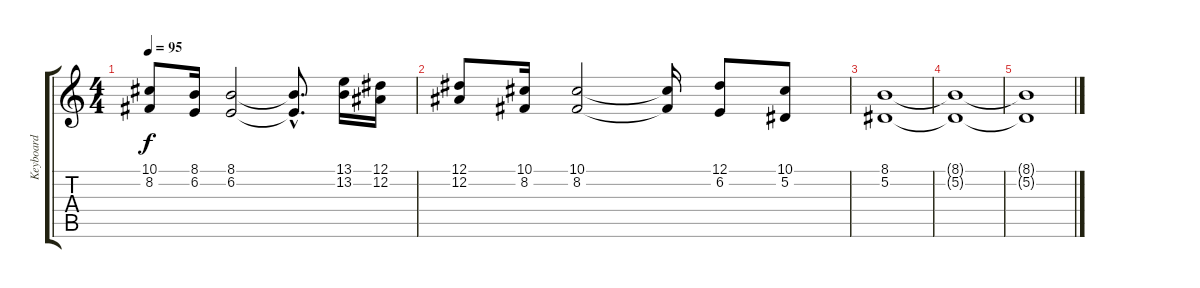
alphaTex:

\track ("Keyboard" "Keyboard") {instrument synthstrings2}
\staff {score tabs}
\tuning (Eb4 Bb3 Gb3 Db3 Ab2 Eb2) {hide}
\ts (4 4)
\tempo 95
\clef g2
\ks c
(10.1 8.2).8{dy f} (8.1 6.2).16 (8.1 6.2).2 (8.1{hac t} 6.2{hac t}).8{d} (13.1 13.2).16 (12.1 12.2).16 |
(12.1 12.2).8 (10.1 8.2).16 (10.1 8.2).2 (10.1{t} 8.2{t}).16 (12.1 6.2).8 (10.1 5.2).8 |
(8.1 5.2).1 |
(8.1{t} 5.2{t}).1 |
(8.1{t} 5.2{t}).1
